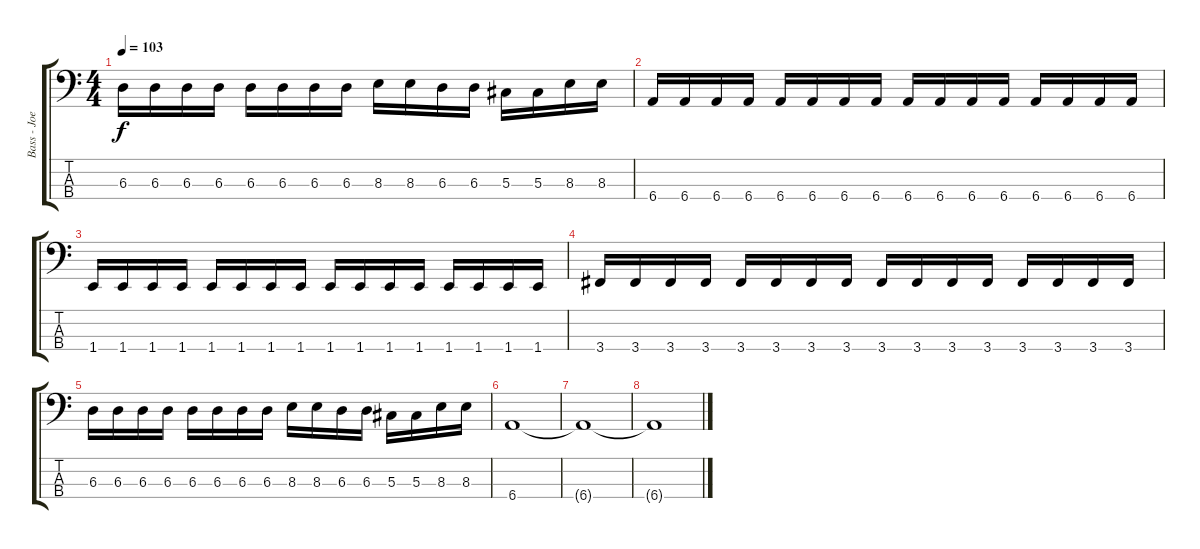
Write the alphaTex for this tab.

\track ("Bass - Joe Principe" "Bass - Joe") {instrument electricbasspick}
\staff {score tabs}
\tuning (Gb2 Db2 Ab1 Eb1) {hide}
\ts (4 4)
\tempo 103
\clef f4
\ks c
6.3.16{dy f} 6.3.16 6.3.16 6.3.16 6.3.16 6.3.16 6.3.16 6.3.16 8.3.16 8.3.16 6.3.16 6.3.16 5.3.16 5.3.16 8.3.16 8.3.16 |
6.4.16 6.4.16 6.4.16 6.4.16 6.4.16 6.4.16 6.4.16 6.4.16 6.4.16 6.4.16 6.4.16 6.4.16 6.4.16 6.4.16 6.4.16 6.4.16 |
1.4.16 1.4.16 1.4.16 1.4.16 1.4.16 1.4.16 1.4.16 1.4.16 1.4.16 1.4.16 1.4.16 1.4.16 1.4.16 1.4.16 1.4.16 1.4.16 |
3.4.16 3.4.16 3.4.16 3.4.16 3.4.16 3.4.16 3.4.16 3.4.16 3.4.16 3.4.16 3.4.16 3.4.16 3.4.16 3.4.16 3.4.16 3.4.16 |
6.3.16 6.3.16 6.3.16 6.3.16 6.3.16 6.3.16 6.3.16 6.3.16 8.3.16 8.3.16 6.3.16 6.3.16 5.3.16 5.3.16 8.3.16 8.3.16 |
6.4.1 |
6.4{t}.1 |
6.4{t}.1
